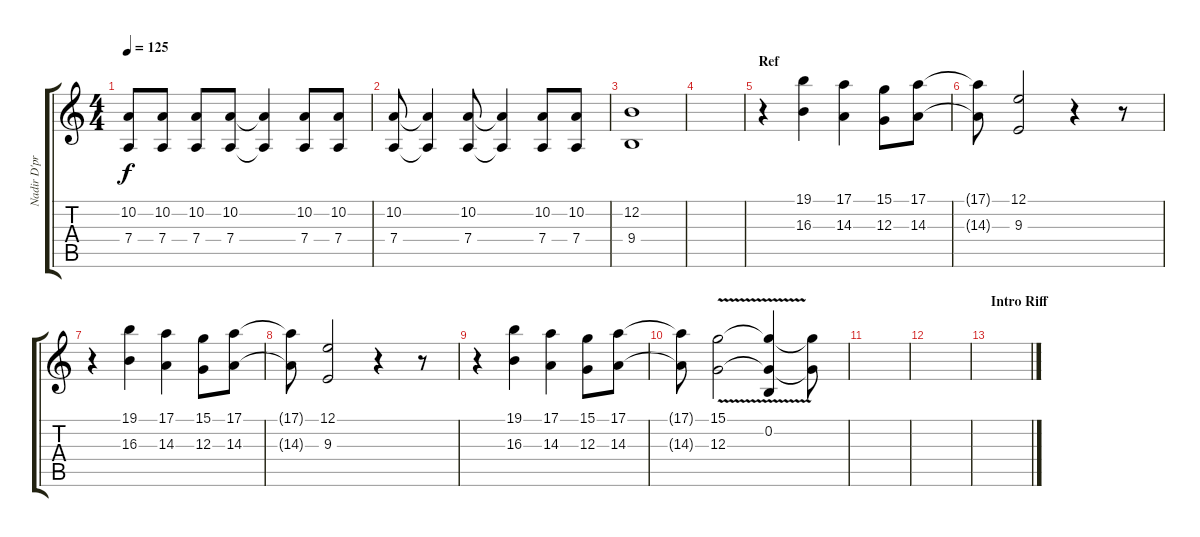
\track ("Nadir D'priest - Lead Vocals" "Nadir D'pr") {instrument stringensemble1}
\staff {score tabs}
\tuning (E4 B3 G3 D3 A2 E2) {hide}
\ts (4 4)
\tempo 125
\clef g2
\ks c
(10.2 7.4).8{dy f} (10.2 7.4).8 (10.2 7.4).8 (10.2 7.4).8 (10.2{t} 7.4{t}).4 (10.2 7.4).8 (10.2 7.4).8 |
(10.2 7.4).8 (10.2{t} 7.4{t}).4 (10.2 7.4).8 (10.2{t} 7.4{t}).4 (10.2 7.4).8 (10.2 7.4).8 |
(12.2 9.4).1 |
|
\section ("" "Ref")
r.4 (19.1 16.3).4 (17.1 14.3).4 (15.1 12.3).8 (17.1 14.3).8 |
(17.1{t} 14.3{t}).8 (12.1 9.3).2 r.4 r.8 |
r.4 (19.1 16.3).4 (17.1 14.3).4 (15.1 12.3).8 (17.1 14.3).8 |
(17.1{t} 14.3{t}).8 (12.1 9.3).2 r.4 r.8 |
r.4 (19.1 16.3).4 (17.1 14.3).4 (15.1 12.3).8 (17.1 14.3).8 |
(17.1{t} 14.3{t}).8 (15.1{v} 12.3{v}).2 (15.1{t} 0.2 12.3{t}).4 (15.1{t} 12.3{t}).8 |
|
|
\section ("" "Intro Riff")
